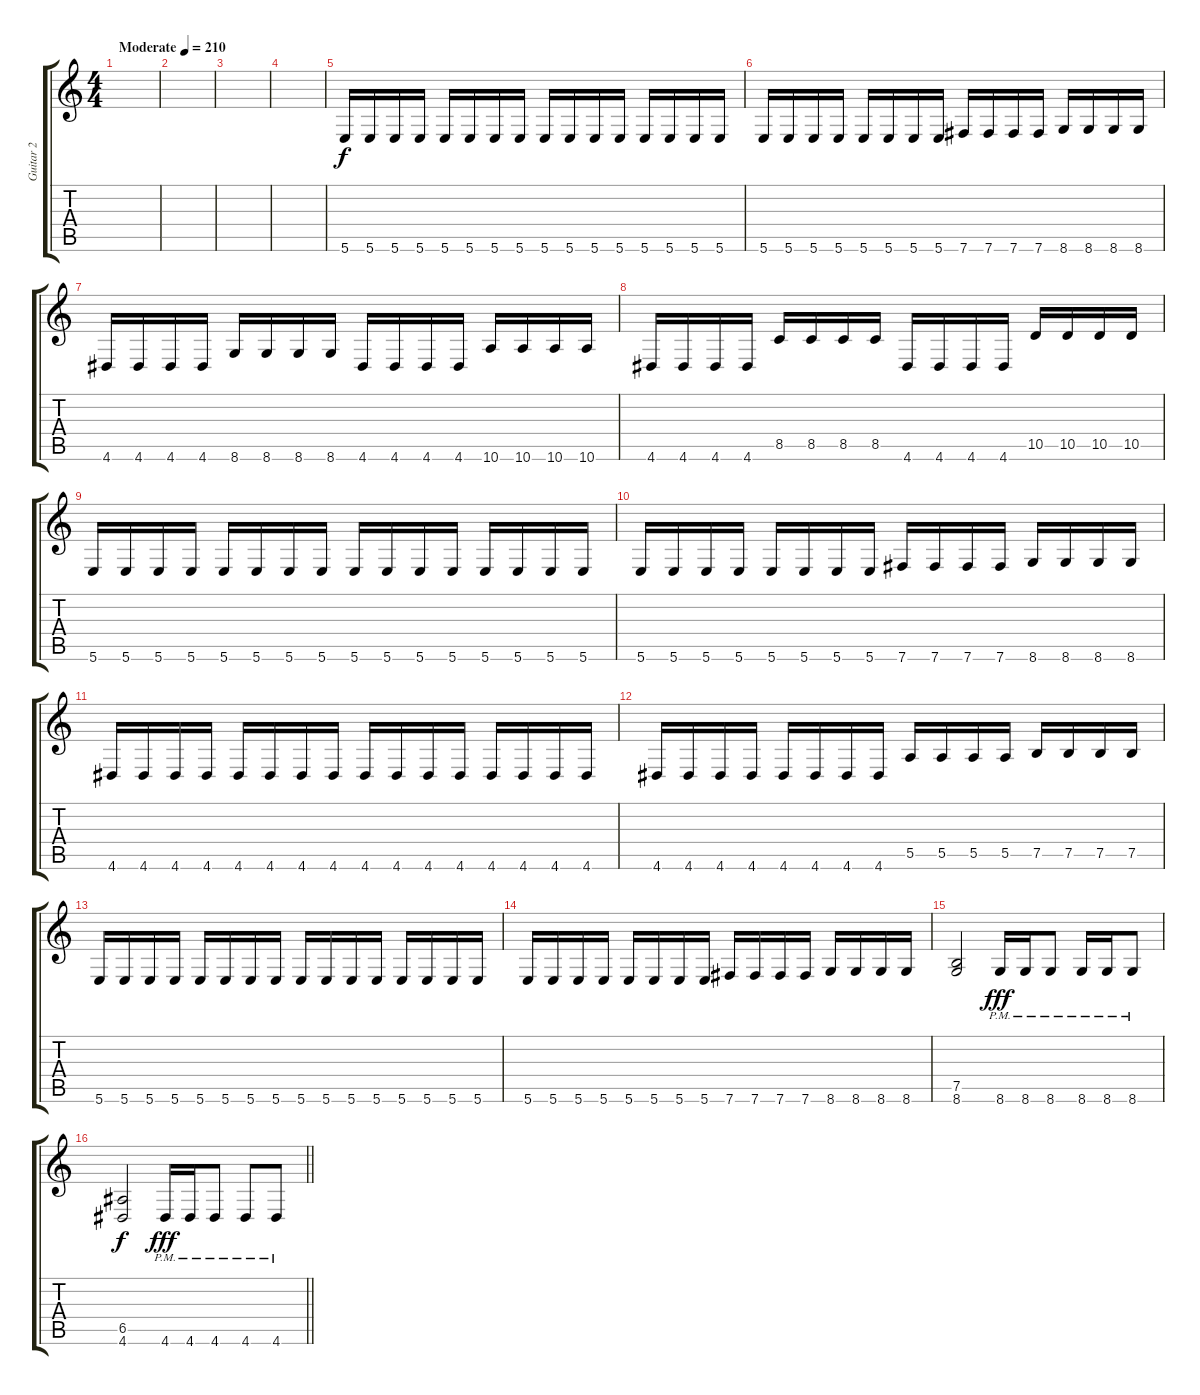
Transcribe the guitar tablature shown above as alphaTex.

\track ("Guitar 2" "Guitar 2") {instrument distortionguitar}
\staff {score tabs}
\tuning (B3 Gb3 D3 A2 E2 B1) {hide}
\ts (4 4)
\tempo (210 "Moderate")
\clef g2
\ks c
|
|
|
|
5.6.16 5.6.16 5.6.16 5.6.16 5.6.16 5.6.16 5.6.16 5.6.16 5.6.16 5.6.16 5.6.16 5.6.16 5.6.16 5.6.16 5.6.16 5.6.16 |
5.6.16 5.6.16 5.6.16 5.6.16 5.6.16 5.6.16 5.6.16 5.6.16 7.6.16 7.6.16 7.6.16 7.6.16 8.6.16 8.6.16 8.6.16 8.6.16 |
4.6.16 4.6.16 4.6.16 4.6.16 8.6.16 8.6.16 8.6.16 8.6.16 4.6.16 4.6.16 4.6.16 4.6.16 10.6.16 10.6.16 10.6.16 10.6.16 |
4.6.16 4.6.16 4.6.16 4.6.16 8.5.16 8.5.16 8.5.16 8.5.16 4.6.16 4.6.16 4.6.16 4.6.16 10.5.16 10.5.16 10.5.16 10.5.16 |
5.6.16 5.6.16 5.6.16 5.6.16 5.6.16 5.6.16 5.6.16 5.6.16 5.6.16 5.6.16 5.6.16 5.6.16 5.6.16 5.6.16 5.6.16 5.6.16 |
5.6.16 5.6.16 5.6.16 5.6.16 5.6.16 5.6.16 5.6.16 5.6.16 7.6.16 7.6.16 7.6.16 7.6.16 8.6.16 8.6.16 8.6.16 8.6.16 |
4.6.16 4.6.16 4.6.16 4.6.16 4.6.16 4.6.16 4.6.16 4.6.16 4.6.16 4.6.16 4.6.16 4.6.16 4.6.16 4.6.16 4.6.16 4.6.16 |
4.6.16 4.6.16 4.6.16 4.6.16 4.6.16 4.6.16 4.6.16 4.6.16 5.5.16 5.5.16 5.5.16 5.5.16 7.5.16 7.5.16 7.5.16 7.5.16 |
5.6.16 5.6.16 5.6.16 5.6.16 5.6.16 5.6.16 5.6.16 5.6.16 5.6.16 5.6.16 5.6.16 5.6.16 5.6.16 5.6.16 5.6.16 5.6.16 |
5.6.16 5.6.16 5.6.16 5.6.16 5.6.16 5.6.16 5.6.16 5.6.16 7.6.16 7.6.16 7.6.16 7.6.16 8.6.16 8.6.16 8.6.16 8.6.16 |
(7.5 8.6).2 8.6{pm}.16{dy fff} 8.6{pm}.16 8.6{pm}.8 8.6{pm}.16 8.6{pm}.16 8.6{pm}.8 |
\barLineRight lightlight
(6.5 4.6).2{dy f} 4.6{pm}.16{dy fff} 4.6{pm}.16 4.6{pm}.8 4.6{pm}.8 4.6{pm}.8
